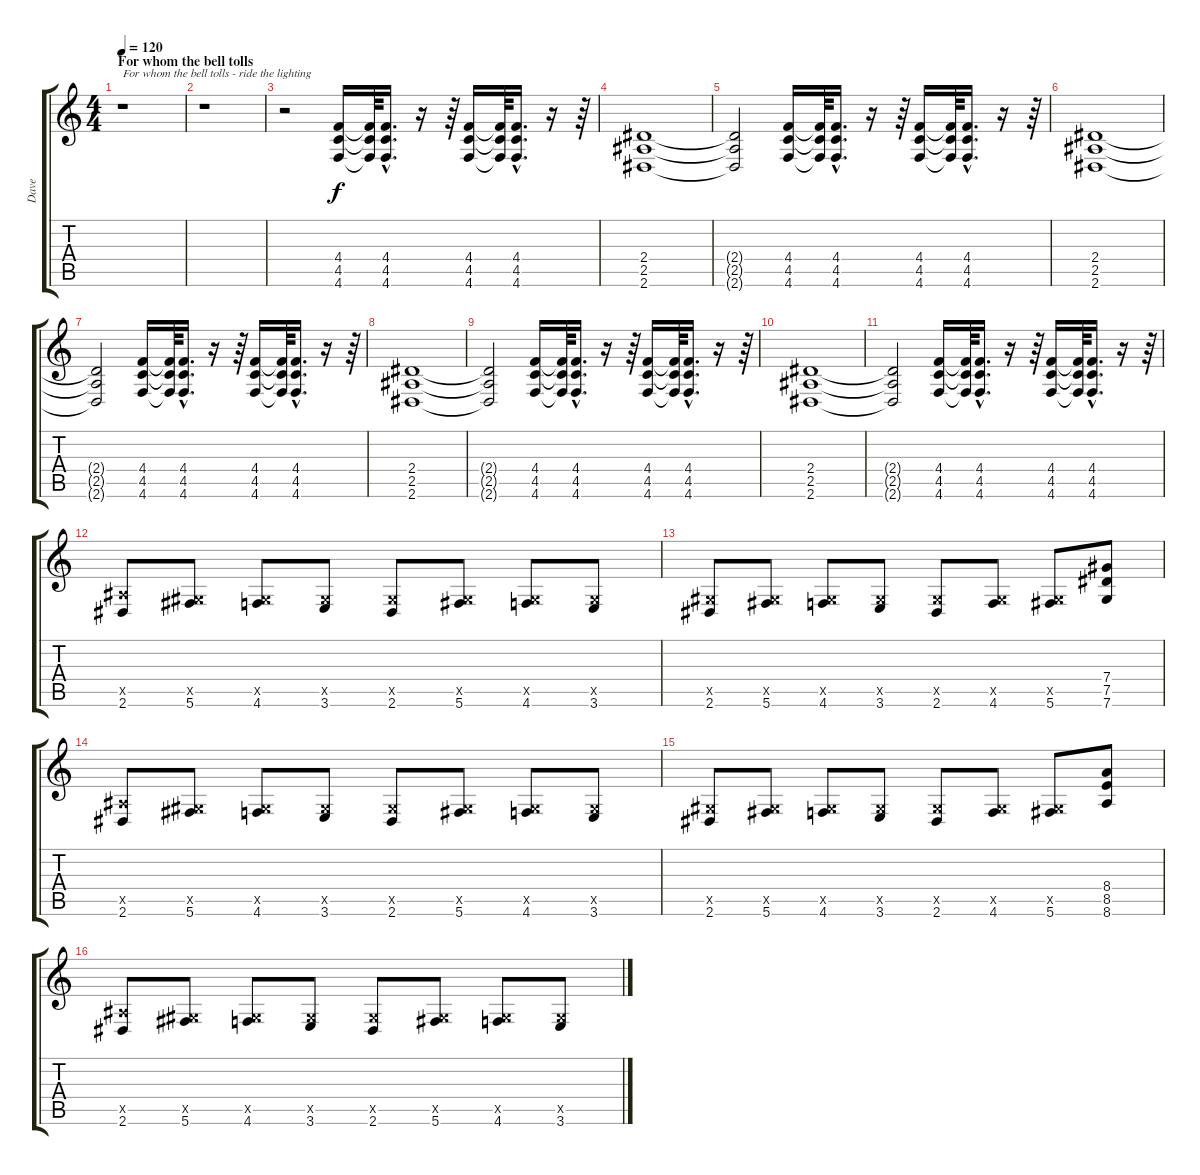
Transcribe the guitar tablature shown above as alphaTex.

\track ("Dave" "Dave") {instrument distortionguitar}
\staff {score tabs}
\tuning (Eb4 Bb3 Gb3 Db3 Ab2 Db2) {hide}
\ts (4 4)
\section ("" "For whom the bell tolls")
\tempo 120
\clef g2
\ks c
r.1{txt "For whom the bell tolls - ride the lighting" dy f instrument distortionguitar} |
r.1 |
r.2 (4.4 4.5 4.6).16 (4.4{t} 4.5{t} 4.6{t}).64 (4.4{hac} 4.5{hac} 4.6{hac}).16{d} r.16 r.64 (4.4 4.5 4.6).16 (4.4{t} 4.5{t} 4.6{t}).64 (4.4{hac} 4.5{hac} 4.6{hac}).16{d} r.16 r.64 |
(2.4 2.5 2.6).1 |
(2.4{t} 2.5{t} 2.6{t}).2 (4.4 4.5 4.6).16 (4.4{t} 4.5{t} 4.6{t}).64 (4.4{hac} 4.5{hac} 4.6{hac}).16{d} r.16 r.64 (4.4 4.5 4.6).16 (4.4{t} 4.5{t} 4.6{t}).64 (4.4{hac} 4.5{hac} 4.6{hac}).16{d} r.16 r.64 |
(2.4 2.5 2.6).1 |
(2.4{t} 2.5{t} 2.6{t}).2 (4.4 4.5 4.6).16 (4.4{t} 4.5{t} 4.6{t}).64 (4.4{hac} 4.5{hac} 4.6{hac}).16{d} r.16 r.64 (4.4 4.5 4.6).16 (4.4{t} 4.5{t} 4.6{t}).64 (4.4{hac} 4.5{hac} 4.6{hac}).16{d} r.16 r.64 |
(2.4 2.5 2.6).1 |
(2.4{t} 2.5{t} 2.6{t}).2 (4.4 4.5 4.6).16 (4.4{t} 4.5{t} 4.6{t}).64 (4.4{hac} 4.5{hac} 4.6{hac}).16{d} r.16 r.64 (4.4 4.5 4.6).16 (4.4{t} 4.5{t} 4.6{t}).64 (4.4{hac} 4.5{hac} 4.6{hac}).16{d} r.16 r.64 |
(2.4 2.5 2.6).1 |
(2.4{t} 2.5{t} 2.6{t}).2 (4.4 4.5 4.6).16 (4.4{t} 4.5{t} 4.6{t}).64 (4.4{hac} 4.5{hac} 4.6{hac}).16{d} r.16 r.64 (4.4 4.5 4.6).16 (4.4{t} 4.5{t} 4.6{t}).64 (4.4{hac} 4.5{hac} 4.6{hac}).16{d} r.16 r.64 |
(2.5{x} 2.6).8 (0.5{x} 5.6).8 (0.5{x} 4.6).8 (0.5{x} 3.6).8 (0.5{x} 2.6).8 (0.5{x} 5.6).8 (0.5{x} 4.6).8 (0.5{x} 3.6).8 |
(0.5{x} 2.6).8 (0.5{x} 5.6).8 (0.5{x} 4.6).8 (0.5{x} 3.6).8 (0.5{x} 2.6).8 (0.5{x} 4.6).8 (0.5{x} 5.6).8 (7.4 7.5 7.6).8 |
(2.5{x} 2.6).8 (0.5{x} 5.6).8 (0.5{x} 4.6).8 (0.5{x} 3.6).8 (0.5{x} 2.6).8 (0.5{x} 5.6).8 (0.5{x} 4.6).8 (0.5{x} 3.6).8 |
(0.5{x} 2.6).8 (0.5{x} 5.6).8 (0.5{x} 4.6).8 (0.5{x} 3.6).8 (0.5{x} 2.6).8 (0.5{x} 4.6).8 (0.5{x} 5.6).8 (8.4 8.5 8.6).8 |
(2.5{x} 2.6).8 (0.5{x} 5.6).8 (0.5{x} 4.6).8 (0.5{x} 3.6).8 (0.5{x} 2.6).8 (0.5{x} 5.6).8 (0.5{x} 4.6).8 (0.5{x} 3.6).8
